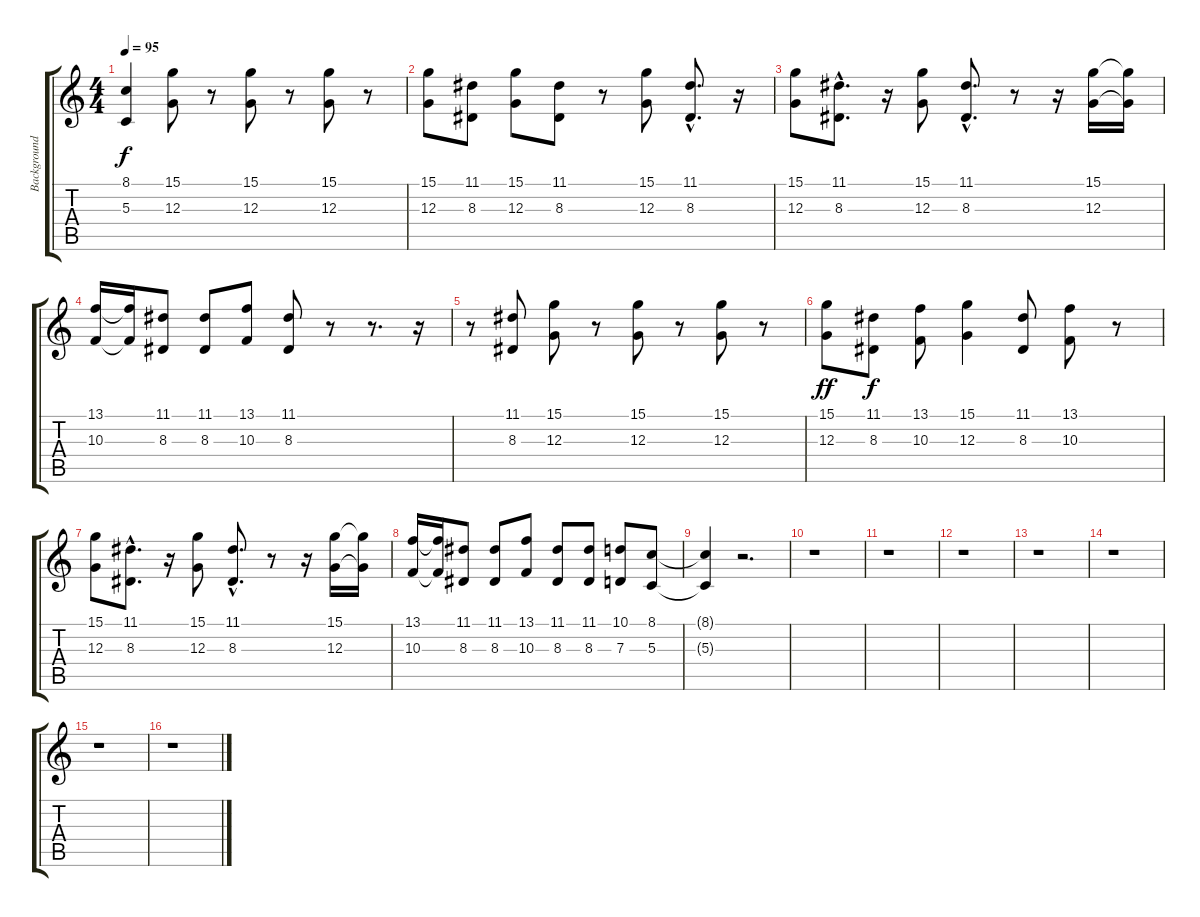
\track ("Background vocals" "Background") {instrument lead6voice}
\staff {score tabs}
\tuning (E4 B3 G3 D3 A2 E2) {hide}
\ts (4 4)
\tempo 95
\clef g2
\ks c
(8.1{t} 5.3{t}).4{dy f} (15.1 12.3).8 r.8 (15.1 12.3).8 r.8 (15.1 12.3).8 r.8 |
(15.1 12.3).8 (11.1 8.3).8 (15.1 12.3).8 (11.1 8.3).8 r.8 (15.1 12.3).8 (11.1{hac} 8.3{hac}).8{d} r.16 |
(15.1 12.3).8 (11.1{hac} 8.3{hac}).8{d} r.16 (15.1 12.3).8 (11.1{hac} 8.3{hac}).8{d} r.8 r.16 (15.1 12.3).16 (15.1{t} 12.3{t}).16 |
(13.1 10.3).16 (13.1{t} 10.3{t}).16 (11.1 8.3).8 (11.1 8.3).8 (13.1 10.3).8 (11.1 8.3).8 r.8 r.8{d} r.16 |
r.8 (11.1 8.3).8 (15.1 12.3).8 r.8 (15.1 12.3).8 r.8 (15.1 12.3).8 r.8 |
(15.1 12.3).8{dy ff} (11.1 8.3).8{dy f} (13.1 10.3).8 (15.1 12.3).4 (11.1 8.3).8 (13.1 10.3).8 r.8 |
(15.1 12.3).8 (11.1{hac} 8.3{hac}).8{d} r.16 (15.1 12.3).8 (11.1{hac} 8.3{hac}).8{d} r.8 r.16 (15.1 12.3).16 (15.1{t} 12.3{t}).16 |
(13.1 10.3).16 (13.1{t} 10.3{t}).16 (11.1 8.3).8 (11.1 8.3).8 (13.1 10.3).8 (11.1 8.3).8 (11.1 8.3).8 (10.1 7.3).8 (8.1 5.3).8 |
(8.1{t} 5.3{t}).4 r.2{d} |
r.1 |
r.1 |
r.1 |
r.1 |
r.1 |
r.1 |
r.1
